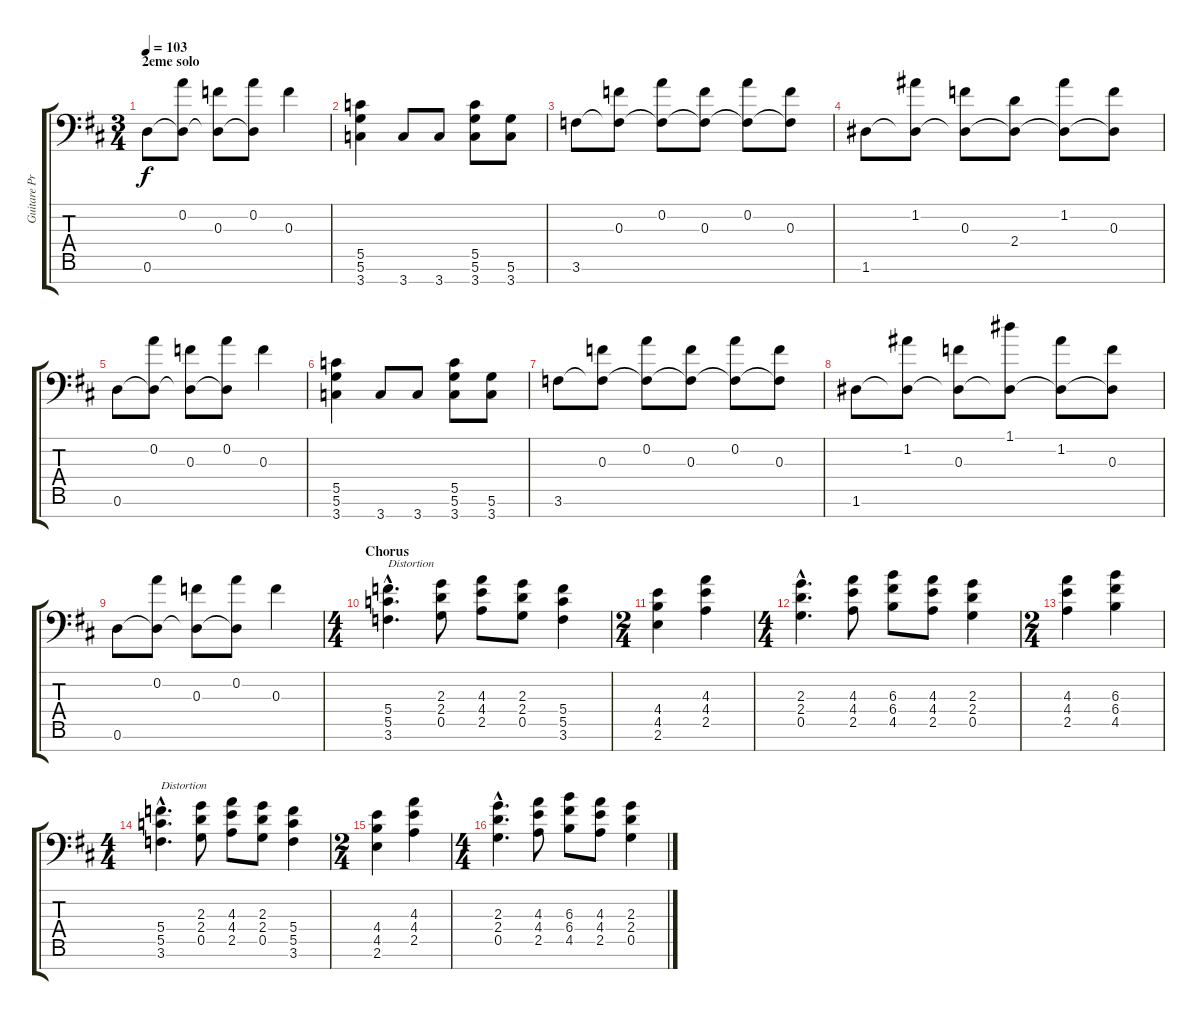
\track ("Guitare Prin." "Guitare Pr") {instrument electricguitarclean}
\staff {score tabs}
\tuning (D4 A3 F3 C3 G2 D2 A1) {hide}
\ts (3 4)
\section ("" "2eme solo")
\tempo 103
\clef f4
\ks bminor
0.6.8{dy f} (0.2 0.6{t}).8 (0.3 0.6{t}).8 (0.2 0.6{t}).8 0.3.4 |
(5.5 5.6 3.7).4 3.7.8 3.7.8 (5.5 5.6 3.7).8 (5.6 3.7).8 |
3.6.8 (0.3 3.6{t}).8 (0.2 3.6{t}).8 (0.3 3.6{t}).8 (0.2 3.6{t}).8 (0.3 3.6{t}).8 |
1.6.8 (1.2 1.6{t}).8 (0.3 1.6{t}).8 (2.4 1.6{t}).8 (1.2 1.6{t}).8 (0.3 1.6{t}).8 |
0.6.8 (0.2 0.6{t}).8 (0.3 0.6{t}).8 (0.2 0.6{t}).8 0.3.4 |
(5.5 5.6 3.7).4{instrument electricguitarclean} 3.7.8 3.7.8 (5.5 5.6 3.7).8 (5.6 3.7).8 |
3.6.8 (0.3 3.6{t}).8 (0.2 3.6{t}).8 (0.3 3.6{t}).8 (0.2 3.6{t}).8 (0.3 3.6{t}).8 |
1.6.8 (1.2 1.6{t}).8 (0.3 1.6{t}).8 (1.1 1.6{t}).8 (1.2 1.6{t}).8 (0.3 1.6{t}).8 |
0.6.8 (0.2 0.6{t}).8 (0.3 0.6{t}).8 (0.2 0.6{t}).8 0.3.4 |
\ts (4 4)
\section ("" "Chorus")
(5.4{hac} 5.5{hac} 3.6{hac}).4{d txt "Distortion" instrument distortionguitar} (2.3 2.4 0.5).8 (4.3 4.4 2.5).8 (2.3 2.4 0.5).8 (5.4 5.5 3.6).4 |
\ts (2 4)
(4.4 4.5 2.6).4 (4.3 4.4 2.5).4 |
\ts (4 4)
(2.3{hac} 2.4{hac} 0.5{hac}).4{d} (4.3 4.4 2.5).8 (6.3 6.4 4.5).8 (4.3 4.4 2.5).8 (2.3 2.4 0.5).4 |
\ts (2 4)
(4.3 4.4 2.5).4 (6.3 6.4 4.5).4 |
\ts (4 4)
(5.4{hac} 5.5{hac} 3.6{hac}).4{d txt "Distortion" instrument distortionguitar} (2.3 2.4 0.5).8 (4.3 4.4 2.5).8 (2.3 2.4 0.5).8 (5.4 5.5 3.6).4 |
\ts (2 4)
(4.4 4.5 2.6).4 (4.3 4.4 2.5).4 |
\ts (4 4)
(2.3{hac} 2.4{hac} 0.5{hac}).4{d} (4.3 4.4 2.5).8 (6.3 6.4 4.5).8 (4.3 4.4 2.5).8 (2.3 2.4 0.5).4
